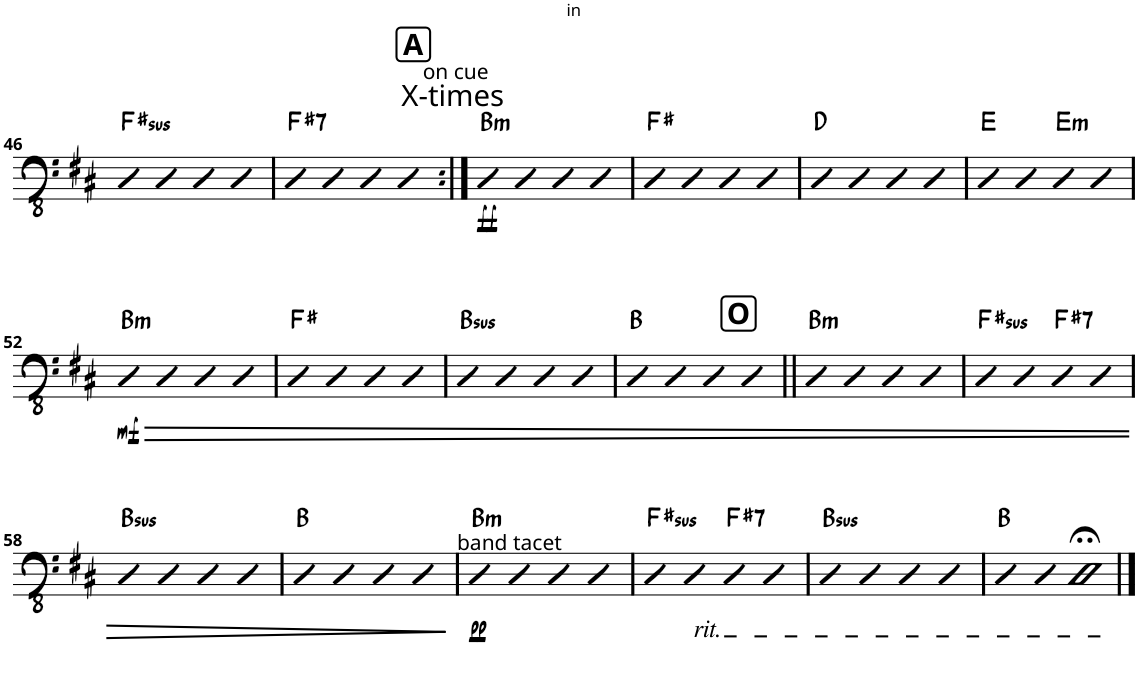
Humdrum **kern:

**kern	**dynam	**harte
*part1	*part1	*part1
*staff1	*staff1	*
*I"Piano	*	*
*I'Pno.	*	*
!!LO:PB:g=z
*clefFv4	*	*
*k[f#c#]	*	*
*M4/4	*	*
=46	=46	=46
!	!	!LO:H:kt=sus
4DD	.	F#:sus4
4DD	.	.
4DD	.	.
4DD	.	.
=47	=47	=47
!	!	!LO:H:kt=7
4DD	.	F#:7
4DD	.	.
4DD	.	.
!LO:TX:a:t=X-times	!	!
4DD	.	.
!!LO:REH:place=s1:a:B:cj:fs=14:t=A
=48:|!	=48:|!	=48:|!
!LO:TX:a:t=on cue	!	!
!	!LO:DY:b	!LO:H:kt=m
4DD	ff	B:min
4DD	.	.
4DD	.	.
4DD	.	.
=49	=49	=49
4DD	.	F#:maj
4DD	.	.
4DD	.	.
4DD	.	.
=50	=50	=50
4DD	.	D:maj
4DD	.	.
4DD	.	.
4DD	.	.
=51	=51	=51
4DD	.	E:maj
4DD	.	.
!	!	!LO:H:kt=m
4DD	.	E:min
4DD	.	.
!!LO:LB:g=z
=52	=52	=52
!	!LO:HP:b	!
!	!LO:DY:n=1:b	!LO:H:kt=m
4DD	> mf	B:min
4DD	.	.
4DD	.	.
4DD	.	.
=53	=53	=53
4DD	.	F#:maj
4DD	.	.
4DD	.	.
4DD	.	.
=54	=54	=54
!	!	!LO:H:kt=sus
4DD	.	B:sus4
4DD	.	.
4DD	.	.
4DD	.	.
=55	=55	=55
4DDn	.	B:maj
4DD	.	.
4DD	.	.
4DD	.	.
!!LO:REH:place=s1:a:B:cj:fs=14:t=O
=56||	=56||	=56||
!	!	!LO:H:kt=m
4DD	.	B:min
4DD	.	.
4DD	.	.
4DD	.	.
=57	=57	=57
!	!	!LO:H:kt=sus
4DD	.	F#:sus4
4DD	.	.
!	!	!LO:H:kt=7
4DD	.	F#:7
4DD	.	.
!!LO:LB:g=z
=58	=58	=58
!	!	!LO:H:kt=sus
4DD	.	B:sus4
4DD	.	.
4DD	.	.
4DD	.	.
=59	=59	=59
4DDn	.	B:maj
4DD	.	.
4DD	.	.
4DD	.	.
.	]	.
=60	=60	=60
!LO:TX:a:t=band tacet	!	!
!LO:TX:b:i:t=rit.	!	!
!	!LO:DY:b	!LO:H:kt=m
4DD	pp	B:min
4DD	.	.
4DD	.	.
4DD	.	.
=61	=61	=61
!	!	!LO:H:kt=sus
4DD	.	F#:sus4
4DD	.	.
!	!	!LO:H:kt=7
4DD	.	F#:7
4DD	.	.
=62	=62	=62
!	!	!LO:H:kt=sus
4DD	.	B:sus4
4DD	.	.
4DD	.	.
4DD	.	.
=63	=63	=63
4DDn	.	B:maj
4DD	.	.
2DD;<	.	.
==	==	==
*-	*-	*-
